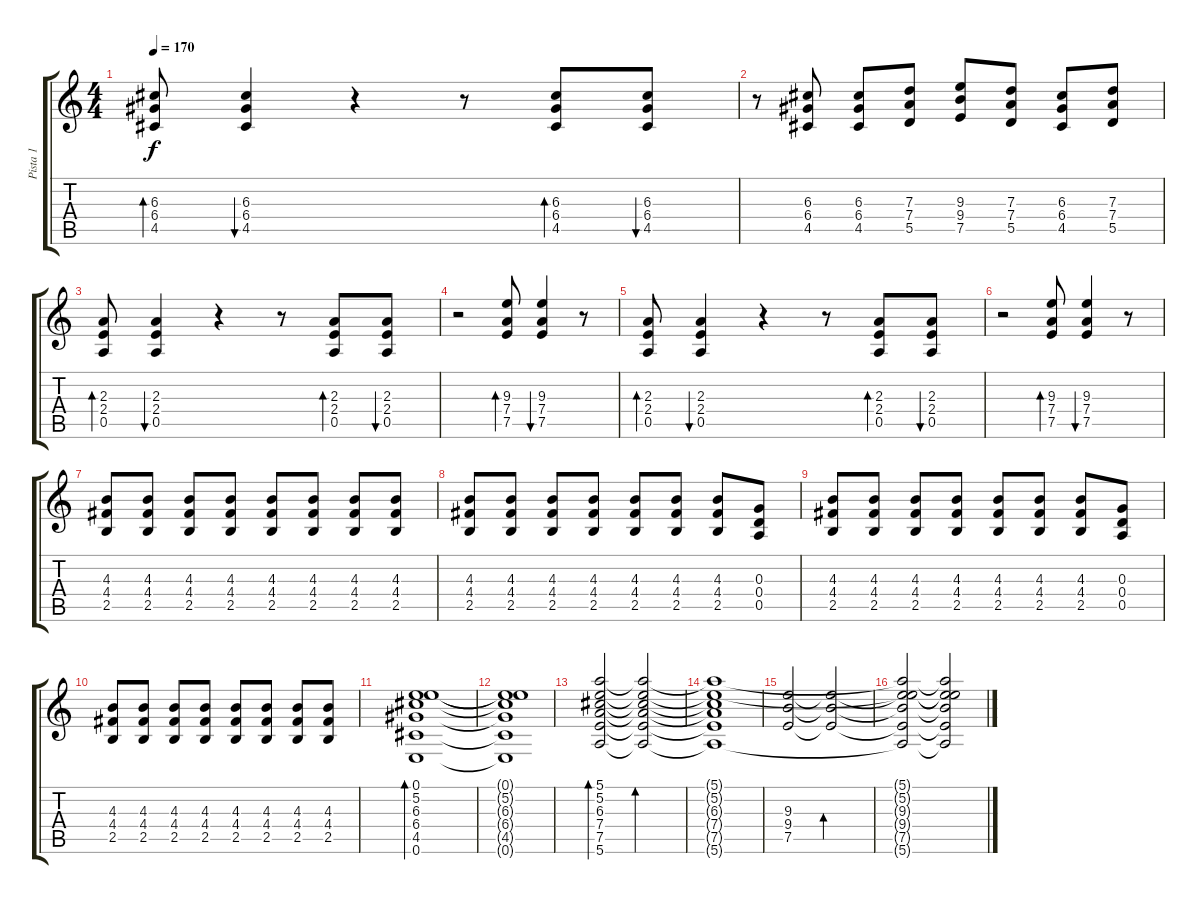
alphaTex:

\track ("Pista 1" "Pista 1") {instrument distortionguitar}
\staff {score tabs}
\tuning (E4 B3 G3 D3 A2 E2) {hide}
\ts (4 4)
\tempo 170
\clef g2
\ks c
(6.3 6.4 4.5).8{bd 60 dy f} (6.3 6.4 4.5).4{bu 60} r.4 r.8 (6.3 6.4 4.5).8{bd 60} (6.3 6.4 4.5).8{bu 60} |
r.8 (6.3 6.4 4.5).8 (6.3 6.4 4.5).8 (7.3 7.4 5.5).8 (9.3 9.4 7.5).8 (7.3 7.4 5.5).8 (6.3 6.4 4.5).8 (7.3 7.4 5.5).8 |
(2.3 2.4 0.5).8{bd 60} (2.3 2.4 0.5).4{bu 60} r.4 r.8 (2.3 2.4 0.5).8{bd 60} (2.3 2.4 0.5).8{bu 60} |
r.2 (9.3 7.4 7.5).8{bd 60} (9.3 7.4 7.5).4{bu 60} r.8 |
(2.3 2.4 0.5).8{bd 60} (2.3 2.4 0.5).4{bu 60} r.4 r.8 (2.3 2.4 0.5).8{bd 60} (2.3 2.4 0.5).8{bu 60} |
r.2 (9.3 7.4 7.5).8{bd 60} (9.3 7.4 7.5).4{bu 60} r.8 |
(4.3 4.4 2.5).8 (4.3 4.4 2.5).8 (4.3 4.4 2.5).8 (4.3 4.4 2.5).8 (4.3 4.4 2.5).8 (4.3 4.4 2.5).8 (4.3 4.4 2.5).8 (4.3 4.4 2.5).8 |
(4.3 4.4 2.5).8 (4.3 4.4 2.5).8 (4.3 4.4 2.5).8 (4.3 4.4 2.5).8 (4.3 4.4 2.5).8 (4.3 4.4 2.5).8 (4.3 4.4 2.5).8 (0.3 0.4 0.5).8 |
(4.3 4.4 2.5).8 (4.3 4.4 2.5).8 (4.3 4.4 2.5).8 (4.3 4.4 2.5).8 (4.3 4.4 2.5).8 (4.3 4.4 2.5).8 (4.3 4.4 2.5).8 (0.3 0.4 0.5).8 |
(4.3 4.4 2.5).8 (4.3 4.4 2.5).8 (4.3 4.4 2.5).8 (4.3 4.4 2.5).8 (4.3 4.4 2.5).8 (4.3 4.4 2.5).8 (4.3 4.4 2.5).8 (4.3 4.4 2.5).8 |
(0.1 5.2 6.3 6.4 4.5 0.6).1{bd 240} |
(0.1{t} 5.2{t} 6.3{t} 6.4{t} 4.5{t} 0.6{t}).1 |
(5.1 5.2 6.3 7.4 7.5 5.6).2{bd 60} (5.1{t} 5.2{t} 6.3{t} 7.4{t} 7.5{t} 5.6{t}).2{bd 240} |
(5.1{t} 5.2{t} 6.3{t} 7.4{t} 7.5{t} 5.6{t}).1 |
(9.3 9.4 7.5).2 (9.3{t} 9.4{t} 7.5{t}).2{bd 240} |
(5.1{t} 5.2{t} 9.3{t} 9.4{t} 7.5{t} 5.6{t}).2 (5.1{t} 5.2{t} 9.3{t} 9.4{t} 7.5{t} 5.6{t}).2
